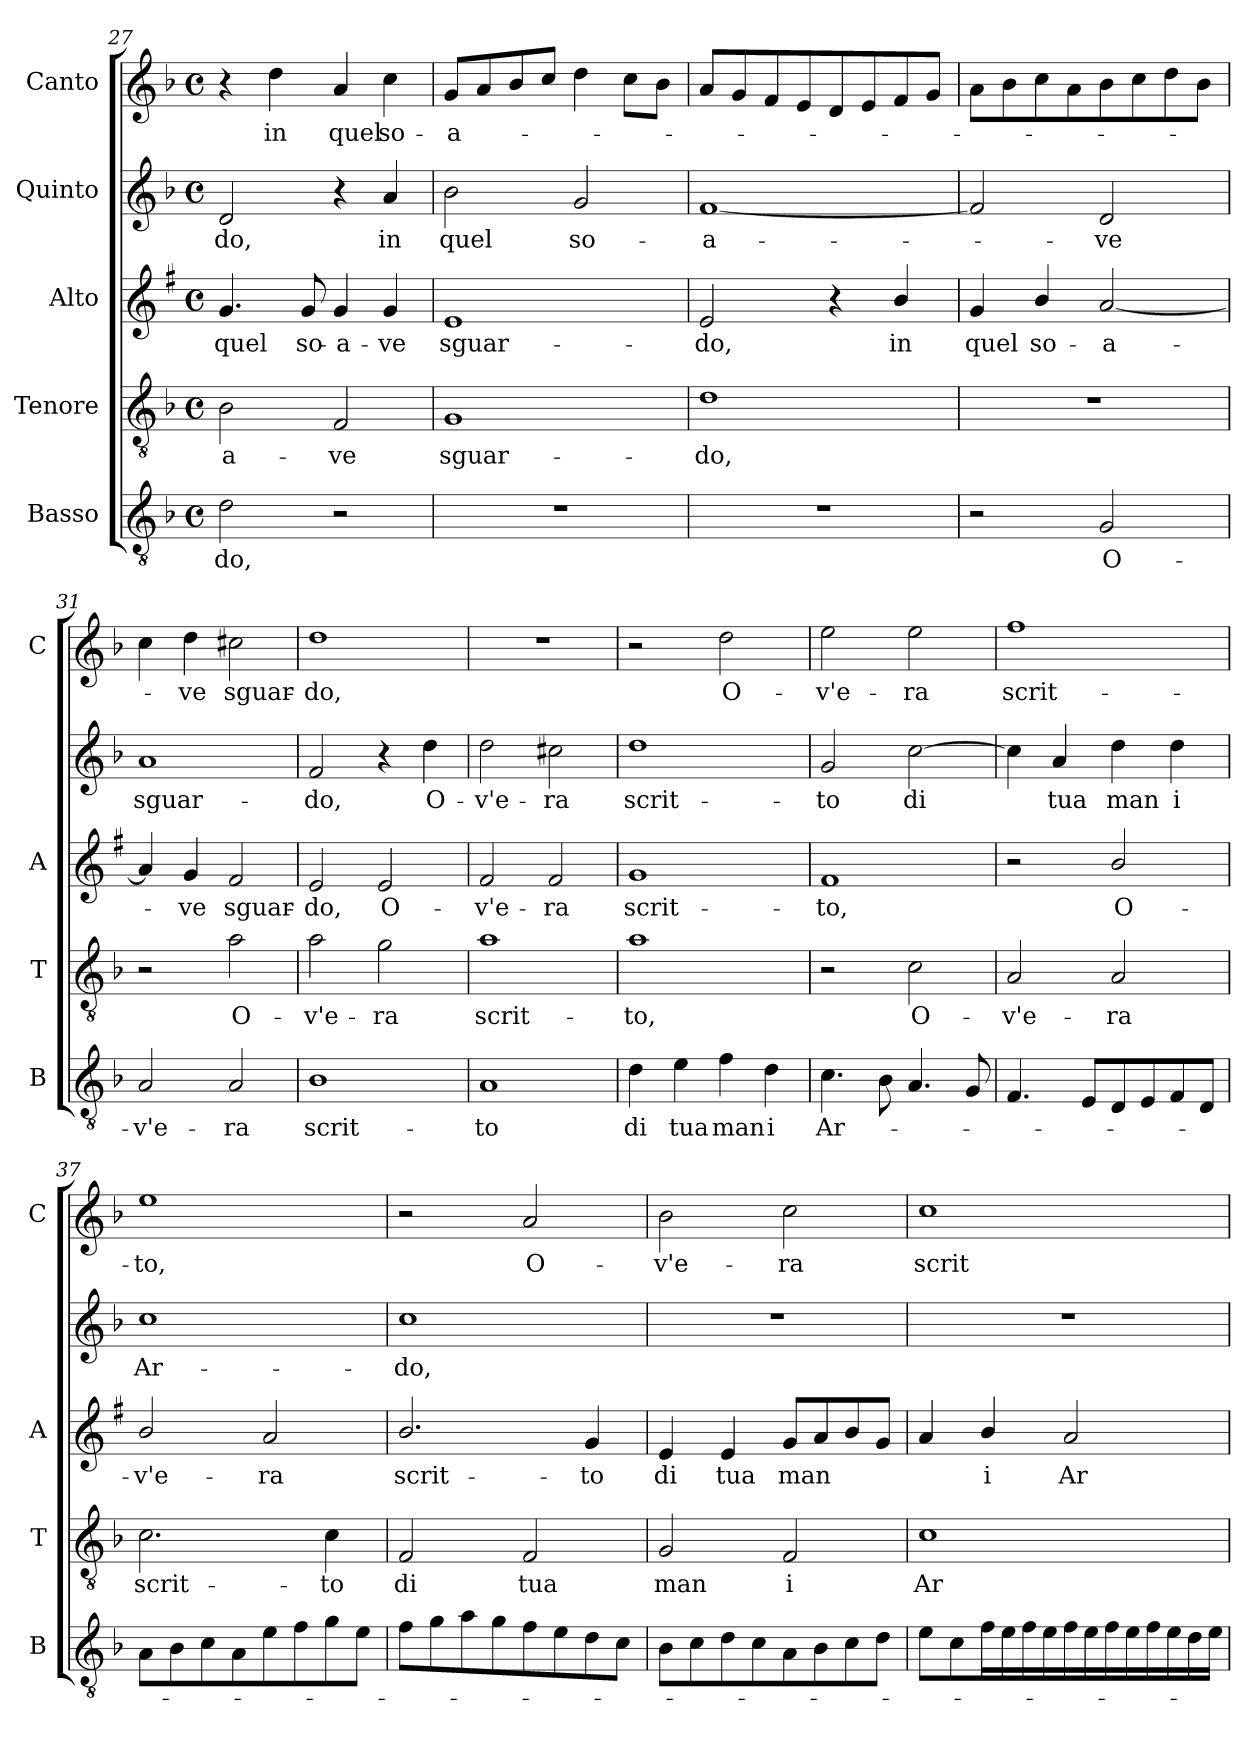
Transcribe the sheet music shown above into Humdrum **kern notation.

**kern	**text	**kern	**text	**kern	**text	**kern	**text	**kern	**text
*part5	*part5	*part4	*part4	*part3	*part3	*part2	*part2	*part1	*part1
*staff5	*staff5	*staff4	*staff4	*staff3	*staff3	*staff2	*staff2	*staff1	*staff1
*I"Basso	*	*I"Tenore	*	*I"Alto	*	*I"Quinto	*	*I"Canto	*
*I'B	*	*I'T	*	*I'A	*	*	*	*I'C	*
*clefGv2	*	*clefGv2	*	*clefG2	*	*clefG2	*	*clefG2	*
*	*	*	*	*ITrd1c2	*	*	*	*	*
*k[b-]	*	*k[b-]	*	*k[b-]	*	*k[b-]	*	*k[b-]	*
*F:	*	*F:	*	*F:	*	*F:	*	*F:	*
*M4/4	*	*M4/4	*	*M4/4	*	*M4/4	*	*M4/4	*
*met(c)	*	*met(c)	*	*met(c)	*	*met(c)	*	*met(c)	*
=27	=27	=27	=27	=27	=27	=27	=27	=27	=27
!	!LO:LY:b	!	!LO:LY:b	!	!LO:LY:b	!	!LO:LY:b	!	!
2d\	-do,	2B-\	-a-	4.f/	quel	2d/	-do,	4r	.
!	!	!	!	!	!	!	!	!	!LO:LY:b
.	.	.	.	.	.	.	.	4dd\	in
!	!	!	!	!	!LO:LY:b	!	!	!	!
.	.	.	.	8f/	so-	.	.	.	.
!	!	!	!LO:LY:b	!	!LO:LY:b	!	!	!	!LO:LY:b
2r	.	2F/	-ve	4f/	-a-	4r	.	4a/	quel
!	!	!	!	!	!LO:LY:b	!	!LO:LY:b	!	!LO:LY:b
.	.	.	.	4f/	-ve	4a/	in	4cc\	so-
=28	=28	=28	=28	=28	=28	=28	=28	=28	=28
!	!	!	!LO:LY:b	!	!LO:LY:b	!	!LO:LY:b	!	!LO:LY:b
1r	.	1G	sguar-	1d	sguar-	2b-\	quel	8g/L	-a-
.	.	.	.	.	.	.	.	8a/	.
.	.	.	.	.	.	.	.	8b-/	.
.	.	.	.	.	.	.	.	8cc/J	.
!	!	!	!	!	!	!	!LO:LY:b	!	!
.	.	.	.	.	.	2g/	so-	4dd\	.
.	.	.	.	.	.	.	.	8cc\L	.
.	.	.	.	.	.	.	.	8b-\J	.
=29	=29	=29	=29	=29	=29	=29	=29	=29	=29
!	!	!	!LO:LY:b	!	!LO:LY:b	!	!LO:LY:b	!	!
1r	.	1d	-do,	2d/	-do,	[1f	-a-	8a/L	.
.	.	.	.	.	.	.	.	8g/	.
.	.	.	.	.	.	.	.	8f/	.
.	.	.	.	.	.	.	.	8e/	.
.	.	.	.	4r	.	.	.	8d/	.
.	.	.	.	.	.	.	.	8e/	.
!	!	!	!	!	!LO:LY:b	!	!	!	!
.	.	.	.	4a/	in	.	.	8f/	.
.	.	.	.	.	.	.	.	8g/J	.
=30	=30	=30	=30	=30	=30	=30	=30	=30	=30
!	!	!	!	!	!LO:LY:b	!	!	!	!
2r	.	1r	.	4f/	quel	2f/]	.	8a\L	.
.	.	.	.	.	.	.	.	8b-\	.
!	!	!	!	!	!LO:LY:b	!	!	!	!
.	.	.	.	4a/	so-	.	.	8cc\	.
.	.	.	.	.	.	.	.	8a\	.
!	!LO:LY:b	!	!	!	!LO:LY:b	!	!LO:LY:b	!	!
2G/	O-	.	.	[2g/	-a-	2d/	-ve	8b-\	.
.	.	.	.	.	.	.	.	8cc\	.
.	.	.	.	.	.	.	.	8dd\	.
.	.	.	.	.	.	.	.	8b-\J	.
=31	=31	=31	=31	=31	=31	=31	=31	=31	=31
!	!LO:LY:b	!	!	!	!	!	!LO:LY:b	!	!
2A/	-v'e-	2r	.	4g/]	.	1a	sguar-	4cc\	.
!	!	!	!	!	!LO:LY:b	!	!	!	!LO:LY:b
.	.	.	.	4f/	-ve	.	.	4dd\	-ve
!	!LO:LY:b	!	!LO:LY:b	!	!LO:LY:b	!	!	!	!LO:LY:b
2A/	-ra	2a\	O-	2e/	sguar-	.	.	2cc#X\	sguar-
=32	=32	=32	=32	=32	=32	=32	=32	=32	=32
!	!LO:LY:b	!	!LO:LY:b	!	!LO:LY:b	!	!LO:LY:b	!	!LO:LY:b
1B-	scrit-	2a\	-v'e-	2d/	-do,	2f/	-do,	1dd	-do,
!	!	!	!LO:LY:b	!	!LO:LY:b	!	!	!	!
.	.	2g\	-ra	2d/	O-	4r	.	.	.
!	!	!	!	!	!	!	!LO:LY:b	!	!
.	.	.	.	.	.	4dd\	O-	.	.
!!LO:LB:g=z
=33	=33	=33	=33	=33	=33	=33	=33	=33	=33
!	!LO:LY:b	!	!LO:LY:b	!	!LO:LY:b	!	!LO:LY:b	!	!
1A	-to	1a	scrit-	2e/	-v'e-	2dd\	-v'e-	1r	.
!	!	!	!	!	!LO:LY:b	!	!LO:LY:b	!	!
.	.	.	.	2e/	-ra	2cc#X\	-ra	.	.
=34	=34	=34	=34	=34	=34	=34	=34	=34	=34
!	!LO:LY:b	!	!LO:LY:b	!	!LO:LY:b	!	!LO:LY:b	!	!
4d\	di	1a	-to,	1f	scrit-	1dd	scrit-	2r	.
!	!LO:LY:b	!	!	!	!	!	!	!	!
4e\	tua	.	.	.	.	.	.	.	.
!	!LO:LY:b	!	!	!	!	!	!	!	!LO:LY:b
4f\	man	.	.	.	.	.	.	2dd\	O-
!	!LO:LY:b	!	!	!	!	!	!	!	!
4d\	i	.	.	.	.	.	.	.	.
=35	=35	=35	=35	=35	=35	=35	=35	=35	=35
!	!LO:LY:b	!	!	!	!LO:LY:b	!	!LO:LY:b	!	!LO:LY:b
4.c\	Ar-	2r	.	1e	-to,	2g/	-to	2ee\	-v'e-
8B-\	.	.	.	.	.	.	.	.	.
!	!	!	!LO:LY:b	!	!	!	!LO:LY:b	!	!LO:LY:b
4.A/	.	2c\	O-	.	.	[2cc\	di	2ee\	-ra
8G/	.	.	.	.	.	.	.	.	.
=36	=36	=36	=36	=36	=36	=36	=36	=36	=36
!	!	!	!LO:LY:b	!	!	!	!	!	!LO:LY:b
4.F/	.	2A/	-v'e-	2r	.	4cc\]	.	1ff	scrit-
!	!	!	!	!	!	!	!LO:LY:b	!	!
.	.	.	.	.	.	4a/	tua	.	.
8E/L	.	.	.	.	.	.	.	.	.
!	!	!	!LO:LY:b	!	!LO:LY:b	!	!LO:LY:b	!	!
8D/	.	2A/	-ra	2a/	O-	4dd\	man	.	.
8E/	.	.	.	.	.	.	.	.	.
!	!	!	!	!	!	!	!LO:LY:b	!	!
8F/	.	.	.	.	.	4dd\	i	.	.
8D/J	.	.	.	.	.	.	.	.	.
=37	=37	=37	=37	=37	=37	=37	=37	=37	=37
!	!	!	!LO:LY:b	!	!LO:LY:b	!	!LO:LY:b	!	!LO:LY:b
8A\L	.	2.c\	scrit-	2a/	-v'e-	1cc	Ar-	1ee	-to,
8B-\	.	.	.	.	.	.	.	.	.
8c\	.	.	.	.	.	.	.	.	.
8A\	.	.	.	.	.	.	.	.	.
!	!	!	!	!	!LO:LY:b	!	!	!	!
8e\	.	.	.	2g/	-ra	.	.	.	.
8f\	.	.	.	.	.	.	.	.	.
!	!	!	!LO:LY:b	!	!	!	!	!	!
8g\	.	4c\	-to	.	.	.	.	.	.
8e\J	.	.	.	.	.	.	.	.	.
=38	=38	=38	=38	=38	=38	=38	=38	=38	=38
!	!	!	!LO:LY:b	!	!LO:LY:b	!	!LO:LY:b	!	!
8f\L	.	2F/	di	2.a/	scrit-	1cc	-do,	2r	.
8g\	.	.	.	.	.	.	.	.	.
8a\	.	.	.	.	.	.	.	.	.
8g\	.	.	.	.	.	.	.	.	.
!	!	!	!LO:LY:b	!	!	!	!	!	!LO:LY:b
8f\	.	2F/	tua	.	.	.	.	2a/	O-
8e\	.	.	.	.	.	.	.	.	.
!	!	!	!	!	!LO:LY:b	!	!	!	!
8d\	.	.	.	4f/	-to	.	.	.	.
8c\J	.	.	.	.	.	.	.	.	.
=39	=39	=39	=39	=39	=39	=39	=39	=39	=39
!	!	!	!LO:LY:b	!	!LO:LY:b	!	!	!	!LO:LY:b
8B-\L	.	2G/	man	4d/	di	1r	.	2b-\	-v'e-
8c\	.	.	.	.	.	.	.	.	.
!	!	!	!	!	!LO:LY:b	!	!	!	!
8d\	.	.	.	4d/	tua	.	.	.	.
8c\	.	.	.	.	.	.	.	.	.
!	!	!	!LO:LY:b	!	!LO:LY:b	!	!	!	!LO:LY:b
8A\	.	2F/	i	8f/L	man	.	.	2cc\	-ra
8B-\	.	.	.	8g/	.	.	.	.	.
8c\	.	.	.	8a/	.	.	.	.	.
8d\J	.	.	.	8f/J	.	.	.	.	.
!!LO:PB:g=z
=40	=40	=40	=40	=40	=40	=40	=40	=40	=40
!	!	!	!LO:LY:b	!	!	!	!	!	!LO:LY:b
8e\L	.	1c	Ar-	4g/	.	1r	.	1cc	scrit-
8c\	.	.	.	.	.	.	.	.	.
!	!	!	!	!	!LO:LY:b	!	!	!	!
16f\L	.	.	.	4a/	i	.	.	.	.
16e\	.	.	.	.	.	.	.	.	.
16f\	.	.	.	.	.	.	.	.	.
16e\	.	.	.	.	.	.	.	.	.
!	!	!	!	!	!LO:LY:b	!	!	!	!
16f\	.	.	.	2g/	Ar-	.	.	.	.
16e\	.	.	.	.	.	.	.	.	.
16f\	.	.	.	.	.	.	.	.	.
16e\	.	.	.	.	.	.	.	.	.
16f\	.	.	.	.	.	.	.	.	.
16e\	.	.	.	.	.	.	.	.	.
16d\	.	.	.	.	.	.	.	.	.
16e\JJ	.	.	.	.	.	.	.	.	.
=	=	=	=	=	=	=	=	=	=
*-	*-	*-	*-	*-	*-	*-	*-	*-	*-
